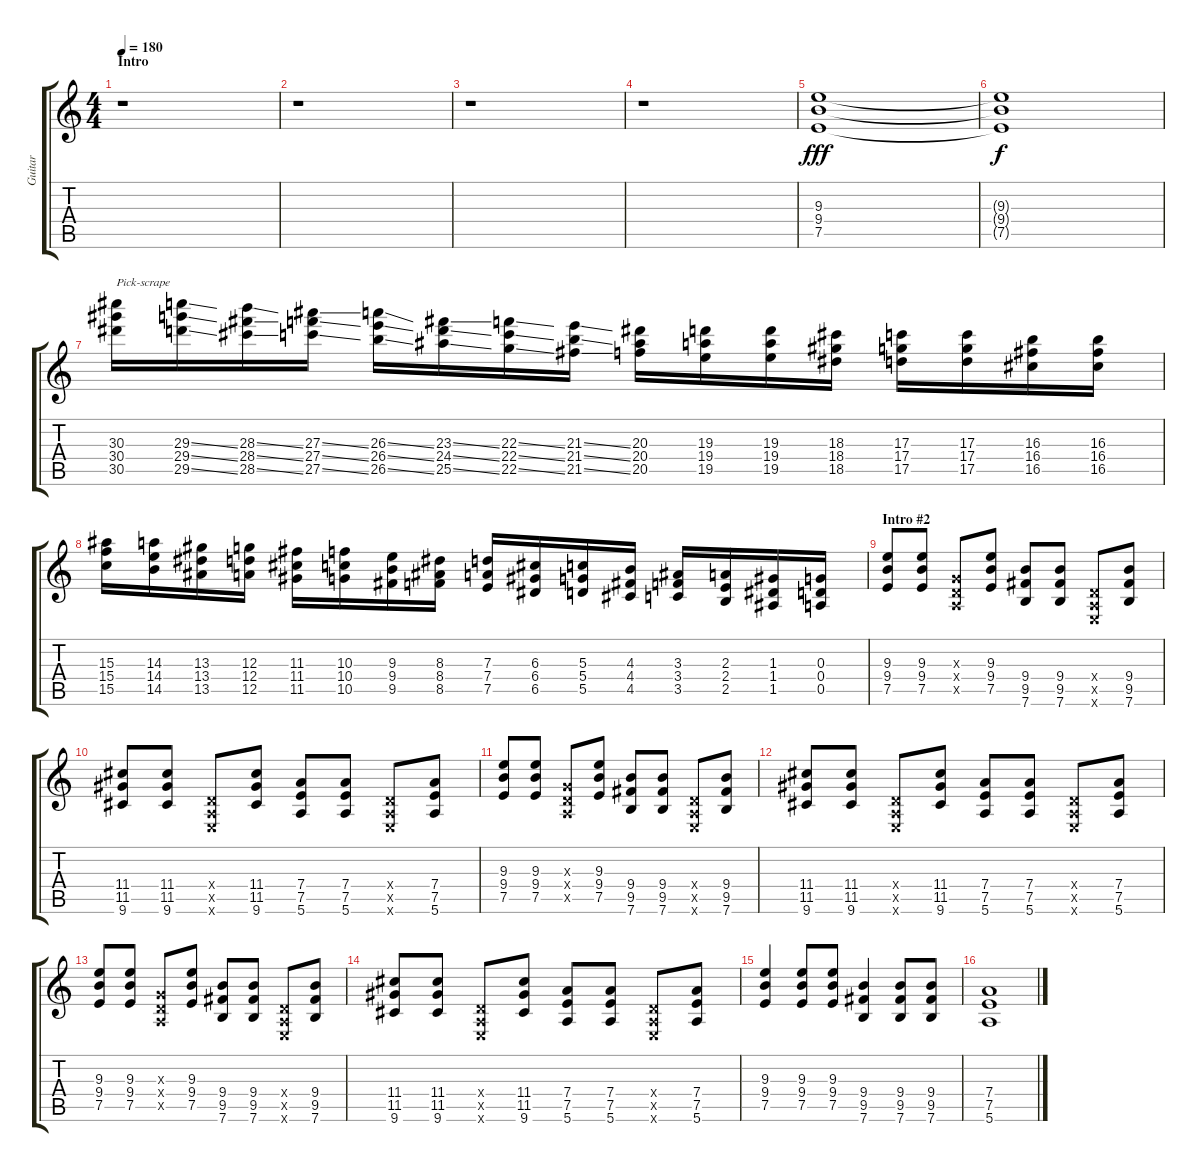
\track ("Guitar" "Guitar") {instrument distortionguitar}
\staff {score tabs}
\tuning (E4 B3 G3 D3 A2 E2) {hide}
\ts (4 4)
\section ("" "Intro")
\tempo 180
\clef g2
\ks c
r.1{dy fff instrument distortionguitar} |
r.1 |
r.1 |
r.1 |
(9.3 9.4 7.5).1 |
(9.3{t} 9.4{t} 7.5{t}).1{dy f} |
(30.3 30.4 30.5).16{txt "Pick-scrape" instrument guitarfretnoise} (29.3{ss} 29.4{ss} 29.5{ss}).16{instrument guitarfretnoise} (28.3{ss} 28.4{ss} 28.5{ss}).16{instrument guitarfretnoise} (27.3{ss} 27.4{ss} 27.5{ss}).16 (26.3{ss} 26.4{ss} 26.5{ss}).16 (23.3{ss} 24.4{ss} 25.5{ss}).16 (22.3{ss} 22.4{ss} 22.5{ss}).16 (21.3{ss} 21.4{ss} 21.5{ss}).16 (20.3 20.4 20.5).16 (19.3 19.4 19.5).16 (19.3 19.4 19.5).16 (18.3 18.4 18.5).16 (17.3 17.4 17.5).16 (17.3 17.4 17.5).16 (16.3 16.4 16.5).16 (16.3 16.4 16.5).16 |
(15.3 15.4 15.5).16{instrument guitarfretnoise} (14.3 14.4 14.5).16 (13.3 13.4 13.5).16 (12.3 12.4 12.5).16 (11.3 11.4 11.5).16 (10.3 10.4 10.5).16 (9.3 9.4 9.5).16 (8.3 8.4 8.5).16 (7.3 7.4 7.5).16 (6.3 6.4 6.5).16 (5.3 5.4 5.5).16 (4.3 4.4 4.5).16 (3.3 3.4 3.5).16 (2.3 2.4 2.5).16 (1.3 1.4 1.5).16 (0.3 0.4 0.5).16 |
\section ("" "Intro #2")
(9.3 9.4 7.5).8{instrument distortionguitar} (9.3 9.4 7.5).8 (0.3{x} 0.4{x} 0.5{x}).8 (9.3 9.4 7.5).8 (9.4 9.5 7.6).8 (9.4 9.5 7.6).8 (0.4{x} 0.5{x} 0.6{x}).8 (9.4 9.5 7.6).8 |
(11.4 11.5 9.6).8 (11.4 11.5 9.6).8 (0.4{x} 0.5{x} 0.6{x}).8 (11.4 11.5 9.6).8 (7.4 7.5 5.6).8 (7.4 7.5 5.6).8 (0.4{x} 0.5{x} 0.6{x}).8 (7.4 7.5 5.6).8 |
(9.3 9.4 7.5).8 (9.3 9.4 7.5).8 (0.3{x} 0.4{x} 0.5{x}).8 (9.3 9.4 7.5).8 (9.4 9.5 7.6).8 (9.4 9.5 7.6).8 (0.4{x} 0.5{x} 0.6{x}).8 (9.4 9.5 7.6).8 |
(11.4 11.5 9.6).8 (11.4 11.5 9.6).8 (0.4{x} 0.5{x} 0.6{x}).8 (11.4 11.5 9.6).8 (7.4 7.5 5.6).8 (7.4 7.5 5.6).8 (0.4{x} 0.5{x} 0.6{x}).8 (7.4 7.5 5.6).8 |
(9.3 9.4 7.5).8 (9.3 9.4 7.5).8 (0.3{x} 0.4{x} 0.5{x}).8 (9.3 9.4 7.5).8 (9.4 9.5 7.6).8 (9.4 9.5 7.6).8 (0.4{x} 0.5{x} 0.6{x}).8 (9.4 9.5 7.6).8 |
(11.4 11.5 9.6).8 (11.4 11.5 9.6).8 (0.4{x} 0.5{x} 0.6{x}).8 (11.4 11.5 9.6).8 (7.4 7.5 5.6).8 (7.4 7.5 5.6).8 (0.4{x} 0.5{x} 0.6{x}).8 (7.4 7.5 5.6).8 |
(9.3 9.4 7.5).4 (9.3 9.4 7.5).8 (9.3 9.4 7.5).8 (9.4 9.5 7.6).4 (9.4 9.5 7.6).8 (9.4 9.5 7.6).8 |
(7.4 7.5 5.6).1
